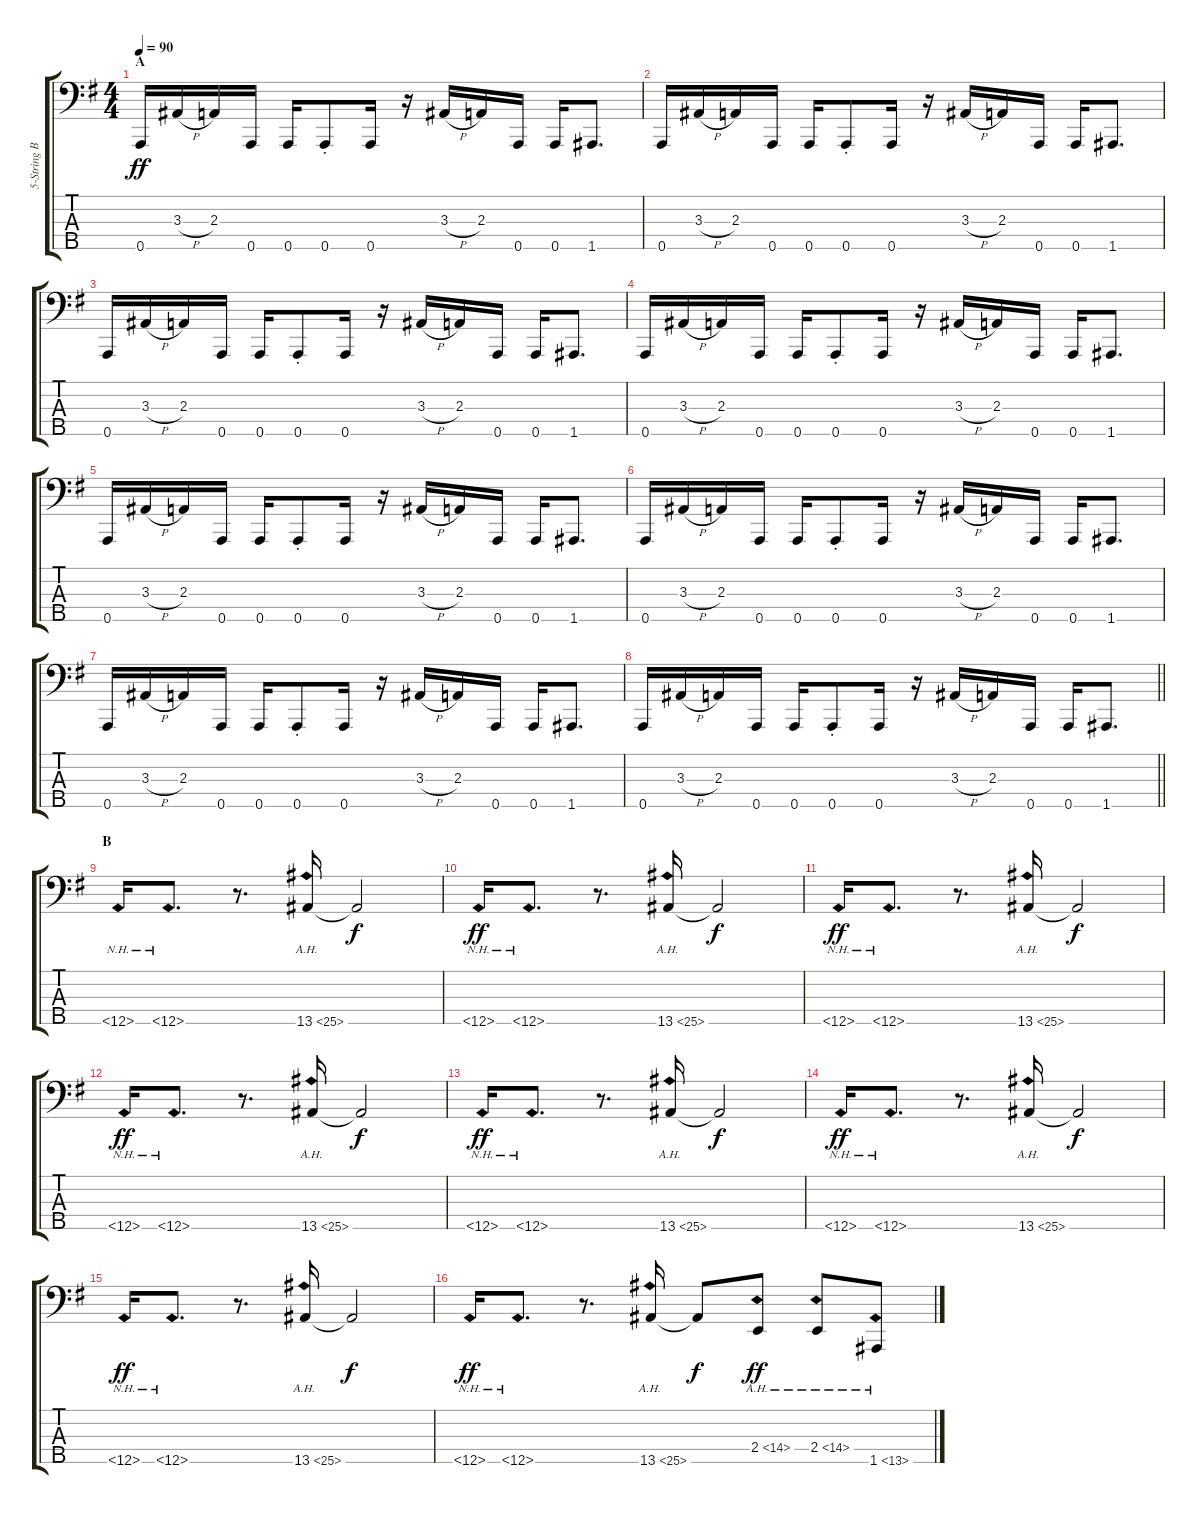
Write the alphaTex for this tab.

\track ("5-String Bass" "5-String B") {instrument electricbassfinger}
\staff {score tabs}
\tuning (F2 C2 G1 D1 A0) {hide}
\ts (4 4)
\section ("" "A")
\tempo 90
\clef f4
\ks g
0.5.16{dy ff} 3.3{h}.16 2.3.16 0.5.16 0.5.16 0.5{st}.8 0.5.16 r.16 3.3{h}.16 2.3.16 0.5.16 0.5.16 1.5.8{d} |
0.5.16 3.3{h}.16 2.3.16 0.5.16 0.5.16 0.5{st}.8 0.5.16 r.16 3.3{h}.16 2.3.16 0.5.16 0.5.16 1.5.8{d} |
0.5.16 3.3{h}.16 2.3.16 0.5.16 0.5.16 0.5{st}.8 0.5.16 r.16 3.3{h}.16 2.3.16 0.5.16 0.5.16 1.5.8{d} |
0.5.16 3.3{h}.16 2.3.16 0.5.16 0.5.16 0.5{st}.8 0.5.16 r.16 3.3{h}.16 2.3.16 0.5.16 0.5.16 1.5.8{d} |
0.5.16 3.3{h}.16 2.3.16 0.5.16 0.5.16 0.5{st}.8 0.5.16 r.16 3.3{h}.16 2.3.16 0.5.16 0.5.16 1.5.8{d} |
0.5.16 3.3{h}.16 2.3.16 0.5.16 0.5.16 0.5{st}.8 0.5.16 r.16 3.3{h}.16 2.3.16 0.5.16 0.5.16 1.5.8{d} |
0.5.16 3.3{h}.16 2.3.16 0.5.16 0.5.16 0.5{st}.8 0.5.16 r.16 3.3{h}.16 2.3.16 0.5.16 0.5.16 1.5.8{d} |
\barLineRight lightlight
0.5.16 3.3{h}.16 2.3.16 0.5.16 0.5.16 0.5{st}.8 0.5.16 r.16 3.3{h}.16 2.3.16 0.5.16 0.5.16 1.5.8{d} |
\section ("" "B")
12.5{nh}.16 12.5{nh}.8{d} r.8{d} 13.5{ah 12}.16 13.5{t}.2{dy f} |
12.5{nh}.16{dy ff} 12.5{nh}.8{d} r.8{d} 13.5{ah 12}.16 13.5{t}.2{dy f} |
12.5{nh}.16{dy ff} 12.5{nh}.8{d} r.8{d} 13.5{ah 12}.16 13.5{t}.2{dy f} |
12.5{nh}.16{dy ff} 12.5{nh}.8{d} r.8{d} 13.5{ah 12}.16 13.5{t}.2{dy f} |
12.5{nh}.16{dy ff} 12.5{nh}.8{d} r.8{d} 13.5{ah 12}.16 13.5{t}.2{dy f} |
12.5{nh}.16{dy ff} 12.5{nh}.8{d} r.8{d} 13.5{ah 12}.16 13.5{t}.2{dy f} |
12.5{nh}.16{dy ff} 12.5{nh}.8{d} r.8{d} 13.5{ah 12}.16 13.5{t}.2{dy f} |
12.5{nh}.16{dy ff} 12.5{nh}.8{d} r.8{d} 13.5{ah 12}.16 13.5{t}.8{dy f} 2.4{ah 12}.8{dy ff} 2.4{ah 12}.8 1.5{ah 12}.8
